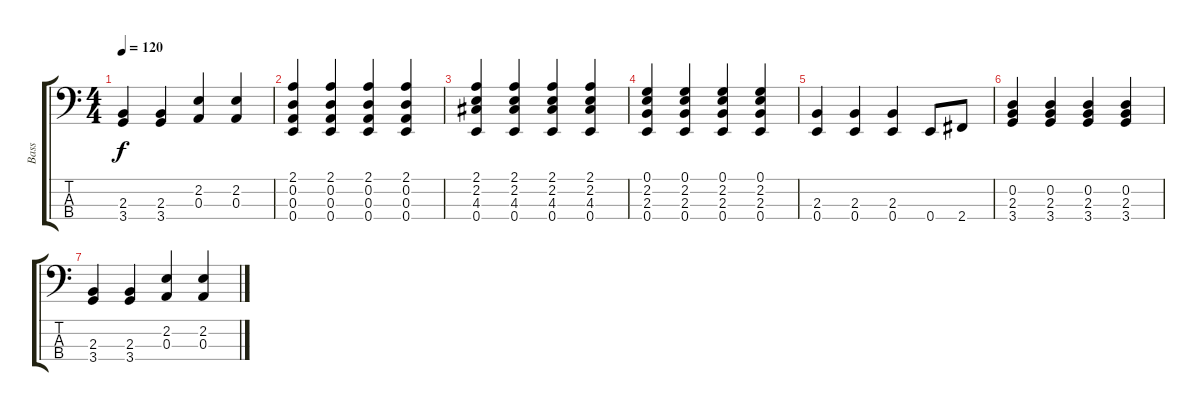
\track ("Bass" "Bass") {instrument slapbass2}
\staff {score tabs}
\tuning (G2 D2 A1 E1) {hide}
\ts (4 4)
\tempo 120
\clef f4
\ks c
(2.3 3.4).4{dy f} (2.3 3.4).4 (2.2 0.3).4 (2.2 0.3).4 |
(2.1 0.2 0.3 0.4).4 (2.1 0.2 0.3 0.4).4 (2.1 0.2 0.3 0.4).4 (2.1 0.2 0.3 0.4).4 |
(2.1 2.2 4.3 0.4).4 (2.1 2.2 4.3 0.4).4 (2.1 2.2 4.3 0.4).4 (2.1 2.2 4.3 0.4).4 |
(0.1 2.2 2.3 0.4).4 (0.1 2.2 2.3 0.4).4 (0.1 2.2 2.3 0.4).4 (0.1 2.2 2.3 0.4).4 |
(2.3 0.4).4 (2.3 0.4).4 (2.3 0.4).4 0.4.8 2.4.8 |
(0.2 2.3 3.4).4 (0.2 2.3 3.4).4 (0.2 2.3 3.4).4 (0.2 2.3 3.4).4 |
(2.3 3.4).4 (2.3 3.4).4 (2.2 0.3).4 (2.2 0.3).4
